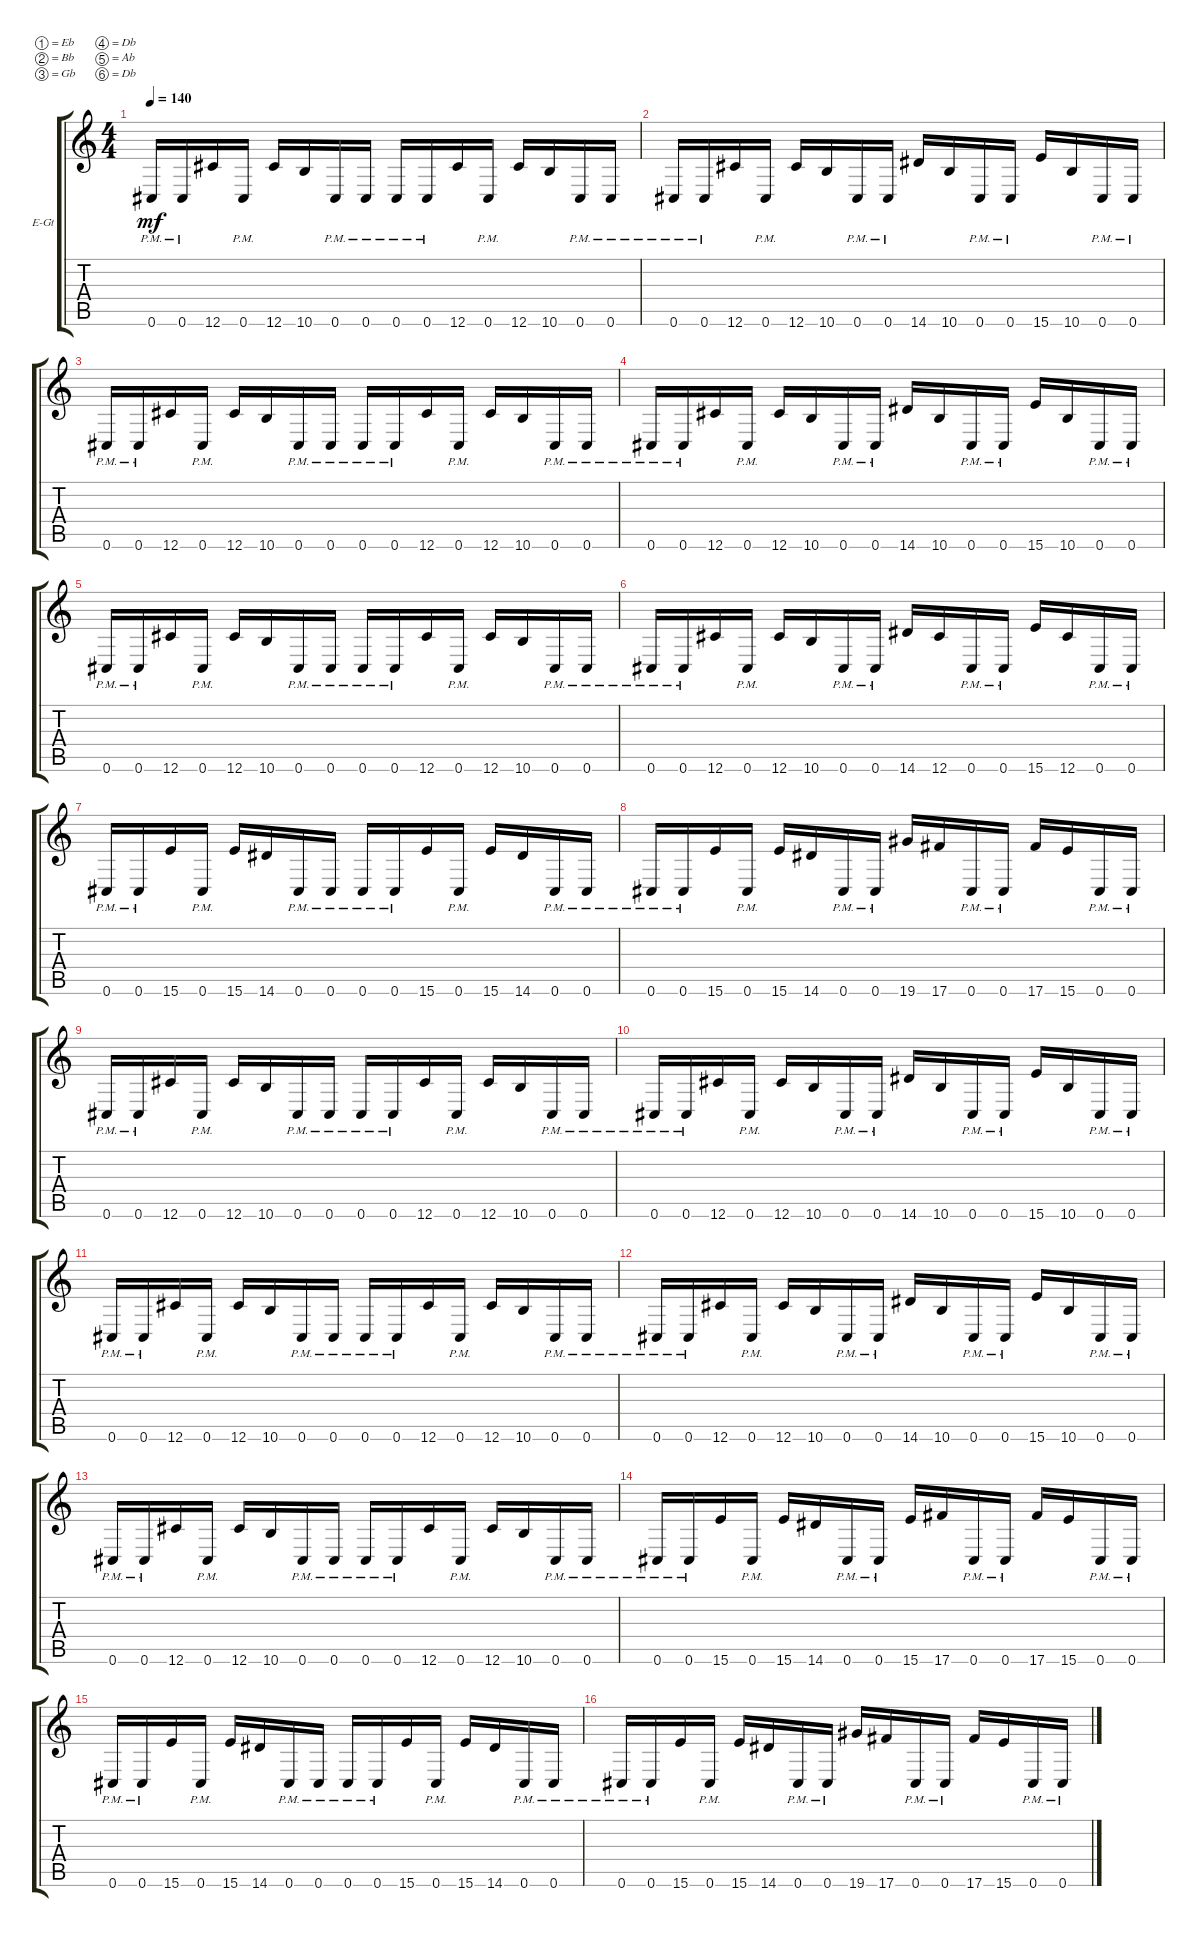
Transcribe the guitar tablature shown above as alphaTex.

\defaultSystemsLayout 4
\bracketExtendMode groupsimilarinstruments
\firstSystemTrackNameOrientation horizontal
\otherSystemsTrackNameOrientation horizontal
\track ("Electric Guitar" "E-Gt") {instrument distortionguitar}
\staff {score tabs}
\tuning (Eb4 Bb3 Gb3 Db3 Ab2 Db2)
\ts (4 4)
\tempo 140
\clef g2
\ks c
0.6{pm}.16{dy mf} 0.6{pm}.16 12.6.16 0.6{pm}.16 12.6.16 10.6.16 0.6{pm}.16 0.6{pm}.16 0.6{pm}.16 0.6{pm}.16 12.6.16 0.6{pm}.16 12.6.16 10.6.16 0.6{pm}.16 0.6{pm}.16 |
0.6{pm}.16 0.6{pm}.16 12.6.16 0.6{pm}.16 12.6.16 10.6.16 0.6{pm}.16 0.6{pm}.16 14.6.16 10.6.16 0.6{pm}.16 0.6{pm}.16 15.6.16 10.6.16 0.6{pm}.16 0.6{pm}.16 |
0.6{pm}.16 0.6{pm}.16 12.6.16 0.6{pm}.16 12.6.16 10.6.16 0.6{pm}.16 0.6{pm}.16 0.6{pm}.16 0.6{pm}.16 12.6.16 0.6{pm}.16 12.6.16 10.6.16 0.6{pm}.16 0.6{pm}.16 |
0.6{pm}.16 0.6{pm}.16 12.6.16 0.6{pm}.16 12.6.16 10.6.16 0.6{pm}.16 0.6{pm}.16 14.6.16 10.6.16 0.6{pm}.16 0.6{pm}.16 15.6.16 10.6.16 0.6{pm}.16 0.6{pm}.16 |
0.6{pm}.16 0.6{pm}.16 12.6.16 0.6{pm}.16 12.6.16 10.6.16 0.6{pm}.16 0.6{pm}.16 0.6{pm}.16 0.6{pm}.16 12.6.16 0.6{pm}.16 12.6.16 10.6.16 0.6{pm}.16 0.6{pm}.16 |
0.6{pm}.16 0.6{pm}.16 12.6.16 0.6{pm}.16 12.6.16 10.6.16 0.6{pm}.16 0.6{pm}.16 14.6.16 12.6.16 0.6{pm}.16 0.6{pm}.16 15.6.16 12.6.16 0.6{pm}.16 0.6{pm}.16 |
0.6{pm}.16 0.6{pm}.16 15.6.16 0.6{pm}.16 15.6.16 14.6.16 0.6{pm}.16 0.6{pm}.16 0.6{pm}.16 0.6{pm}.16 15.6.16 0.6{pm}.16 15.6.16 14.6.16 0.6{pm}.16 0.6{pm}.16 |
0.6{pm}.16 0.6{pm}.16 15.6.16 0.6{pm}.16 15.6.16 14.6.16 0.6{pm}.16 0.6{pm}.16 19.6.16 17.6.16 0.6{pm}.16 0.6{pm}.16 17.6.16 15.6.16 0.6{pm}.16 0.6{pm}.16 |
0.6{pm}.16 0.6{pm}.16 12.6.16 0.6{pm}.16 12.6.16 10.6.16 0.6{pm}.16 0.6{pm}.16 0.6{pm}.16 0.6{pm}.16 12.6.16 0.6{pm}.16 12.6.16 10.6.16 0.6{pm}.16 0.6{pm}.16 |
0.6{pm}.16 0.6{pm}.16 12.6.16 0.6{pm}.16 12.6.16 10.6.16 0.6{pm}.16 0.6{pm}.16 14.6.16 10.6.16 0.6{pm}.16 0.6{pm}.16 15.6.16 10.6.16 0.6{pm}.16 0.6{pm}.16 |
0.6{pm}.16 0.6{pm}.16 12.6.16 0.6{pm}.16 12.6.16 10.6.16 0.6{pm}.16 0.6{pm}.16 0.6{pm}.16 0.6{pm}.16 12.6.16 0.6{pm}.16 12.6.16 10.6.16 0.6{pm}.16 0.6{pm}.16 |
0.6{pm}.16 0.6{pm}.16 12.6.16 0.6{pm}.16 12.6.16 10.6.16 0.6{pm}.16 0.6{pm}.16 14.6.16 10.6.16 0.6{pm}.16 0.6{pm}.16 15.6.16 10.6.16 0.6{pm}.16 0.6{pm}.16 |
0.6{pm}.16 0.6{pm}.16 12.6.16 0.6{pm}.16 12.6.16 10.6.16 0.6{pm}.16 0.6{pm}.16 0.6{pm}.16 0.6{pm}.16 12.6.16 0.6{pm}.16 12.6.16 10.6.16 0.6{pm}.16 0.6{pm}.16 |
0.6{pm}.16 0.6{pm}.16 15.6.16 0.6{pm}.16 15.6.16 14.6.16 0.6{pm}.16 0.6{pm}.16 15.6.16 17.6.16 0.6{pm}.16 0.6{pm}.16 17.6.16 15.6.16 0.6{pm}.16 0.6{pm}.16 |
0.6{pm}.16 0.6{pm}.16 15.6.16 0.6{pm}.16 15.6.16 14.6.16 0.6{pm}.16 0.6{pm}.16 0.6{pm}.16 0.6{pm}.16 15.6.16 0.6{pm}.16 15.6.16 14.6.16 0.6{pm}.16 0.6{pm}.16 |
0.6{pm}.16 0.6{pm}.16 15.6.16 0.6{pm}.16 15.6.16 14.6.16 0.6{pm}.16 0.6{pm}.16 19.6.16 17.6.16 0.6{pm}.16 0.6{pm}.16 17.6.16 15.6.16 0.6{pm}.16 0.6{pm}.16
